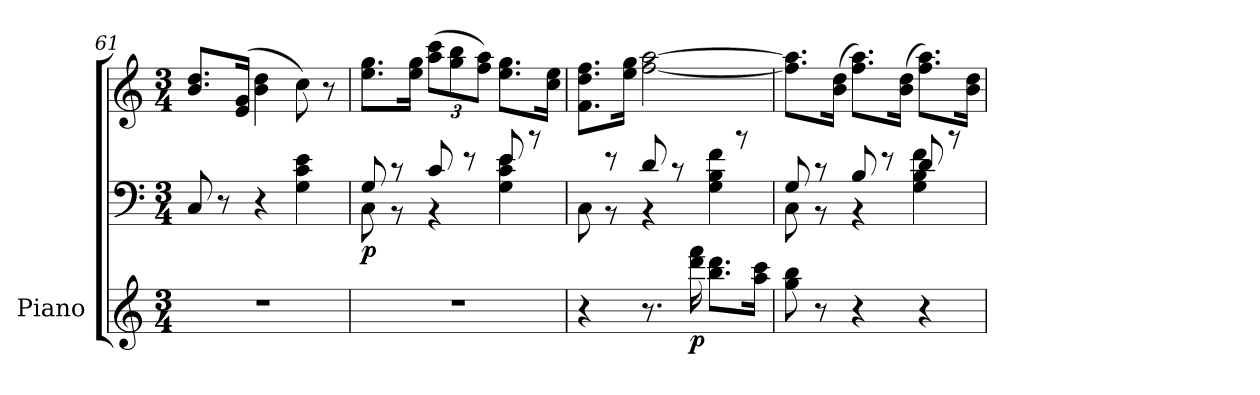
**kern	**kern	**kern	**dynam
*part1	*part1	*part1	*part1
*staff3	*staff2	*staff1	*staff1/2/3
*I"Piano	*	*	*
*I'Pno.	*	*	*
*clefG2	*clefF4	*clefG2	*
*k[]	*k[]	*k[]	*
*M3/4	*M3/4	*M3/4	*
=61	=61	=61	=61
2.r	8C/	8.b/ 8.dd/L	.
.	8r	.	.
.	.	(>16e/ 16g/Jk	.
.	4r	4b\ 4dd\	.
.	4G\ 4c\ 4e\	8cc\)	.
.	.	8r	.
!!LO:LB:g=z
=62	=62	=62	=62
*	*^	*	*
!	!	!	!	!LO:DY:b=2
2.r	8G/	8C\	8.ee\ 8.gg\L	p
.	8r	8r	.	.
.	.	.	16ee\ 16gg\Jk	.
*	*	*	*Xbrackettup	*
.	8c/	4r	(>12aa\ 12ccc\L	.
.	.	.	12gg\ 12bb\	.
.	8r	.	.	.
.	.	.	12ff\ 12aa\J)	.
.	8e/	4G\ 4c\ 4e\	8.ee\ 8.gg\L	.
.	8r	.	.	.
.	.	.	16cc\ 16ee\Jk	.
=63	=63	=63	=63	=63
4r	8ryy	8C\	8.f\ 8.dd\ 8.ff\L	.
.	8r	8r	.	.
.	.	.	16ee\ 16gg\Jk	.
8.r	8d/	4r	[2ff\ [2aa\	.
.	8r	.	.	.
!	!	!	!	!LO:DY:b=3
16ddd\ 16fff\	.	.	.	p
8.bb\ 8.ddd\L	8ryy	4G\ 4B\ 4f\	.	.
.	8r	.	.	.
16aa\ 16ccc\Jk	.	.	.	.
=64	=64	=64	=64	=64
8gg\ 8bb\	8G/	8C\	8.ff\] 8.aa\]L	.
8r	8r	8r	.	.
.	.	.	(>16b\ 16dd\Jk	.
4r	8B/	4r	8.ff\ 8.aa\L)	.
.	8r	.	.	.
.	.	.	(>16b\ 16dd\Jk	.
4r	8d/	4G\ 4B\ 4f\	8.ff\ 8.aa\L)	.
.	8r	.	.	.
.	.	.	16b\ 16dd\Jk	.
*	*v	*v	*	*
=	=	=	=
*-	*-	*-	*-
